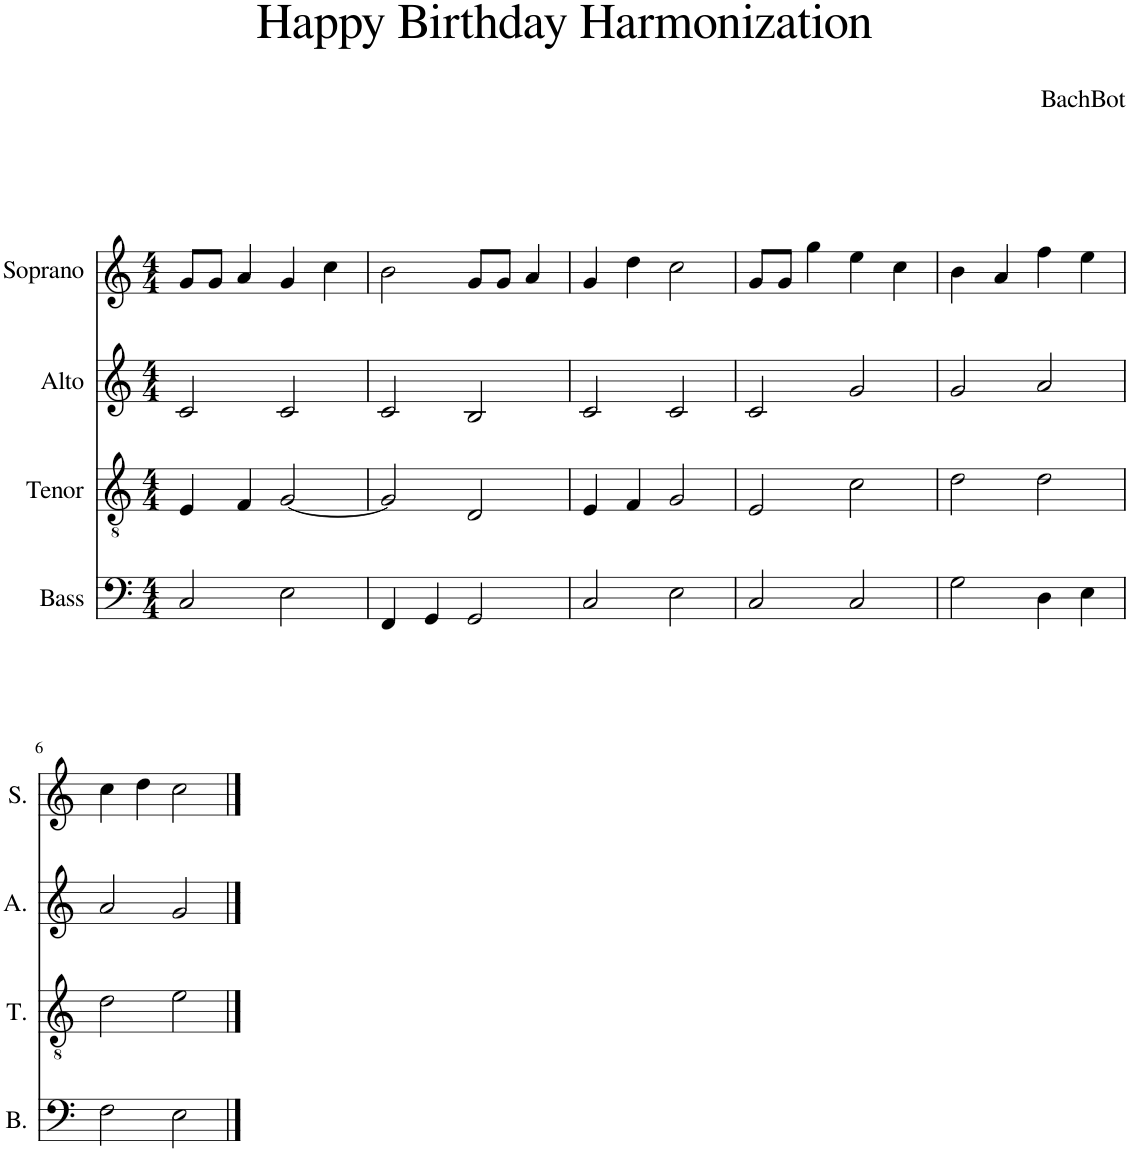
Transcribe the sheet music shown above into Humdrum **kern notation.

**kern	**kern	**kern	**kern
*part4	*part3	*part2	*part1
*staff4	*staff3	*staff2	*staff1
*I"Bass	*I"Tenor	*I"Alto	*I"Soprano
*I'B.	*I'T.	*I'A.	*I'S.
*clefF4	*clefGv2	*clefG2	*clefG2
*k[]	*k[]	*k[]	*k[]
*M4/4	*M4/4	*M4/4	*M4/4
=1	=1	=1	=1
2C/	4E/	2c/	8g/L
.	.	.	8g/J
.	4F/	.	4a/
2E\	[2G/	2c/	4g/
.	.	.	4cc\
=2	=2	=2	=2
4FF/	2G/]	2c/	2b\
4GG/	.	.	.
2GG/	2D/	2B/	8g/L
.	.	.	8g/J
.	.	.	4a/
=3	=3	=3	=3
2C/	4E/	2c/	4g/
.	4F/	.	4dd\
2E\	2G/	2c/	2cc\
=4	=4	=4	=4
2C/	2E/	2c/	8g/L
.	.	.	8g/J
.	.	.	4gg\
2C/	2c\	2g/	4ee\
.	.	.	4cc\
=5	=5	=5	=5
2G\	2d\	2g/	4b\
.	.	.	4a/
4D\	2d\	2a/	4ff\
4E\	.	.	4ee\
!!LO:LB:g=z
=6	=6	=6	=6
2F\	2d\	2a/	4cc\
.	.	.	4dd\
2E\	2e\	2g/	2cc\
==	==	==	==
*-	*-	*-	*-
